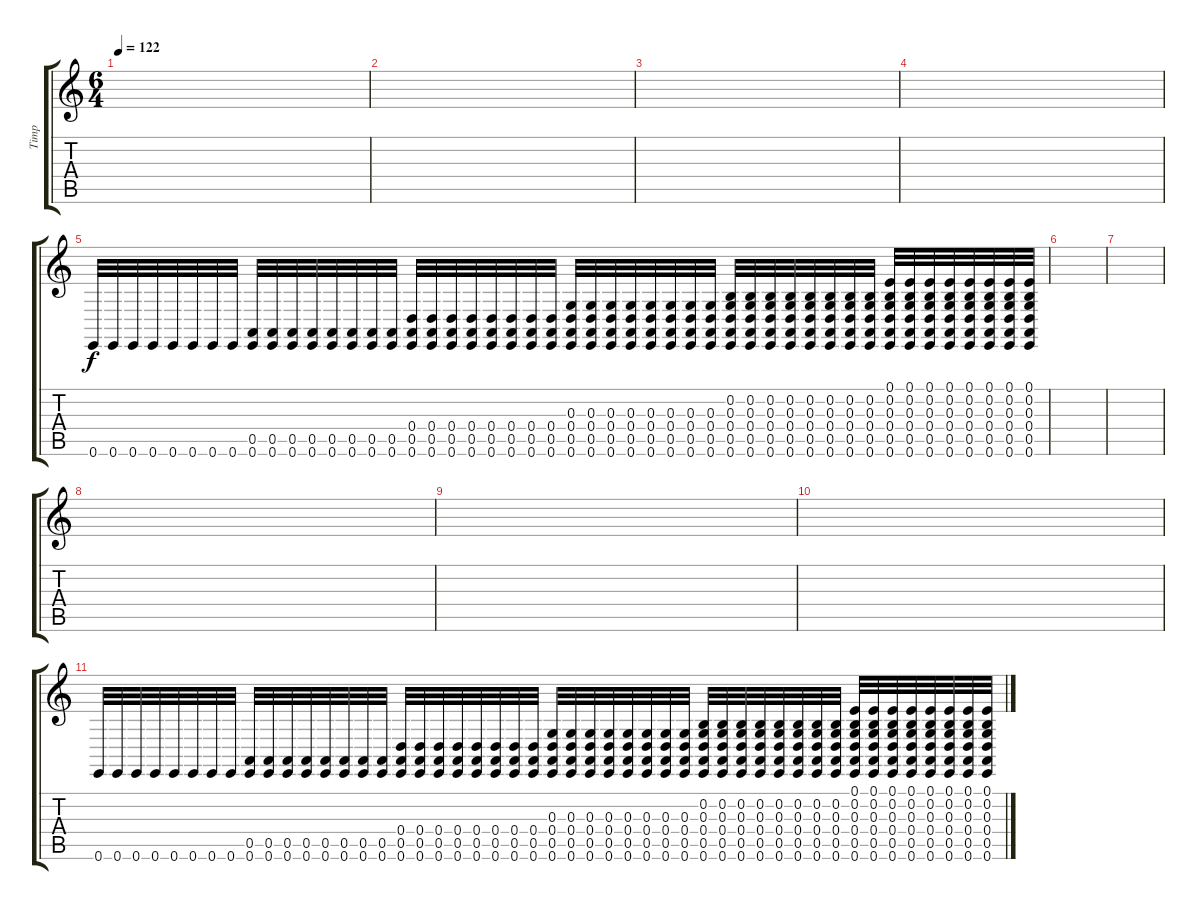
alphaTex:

\track ("Timp" "Timp") {instrument timpani}
\staff {score tabs}
\tuning (E4 B3 G3 D3 A2 E2) {hide}
\ts (6 4)
\tempo 122
\clef g2
\ks c
|
|
|
|
0.6.32 0.6.32 0.6.32 0.6.32 0.6.32 0.6.32 0.6.32 0.6.32 (0.5 0.6).32 (0.5 0.6).32 (0.5 0.6).32 (0.5 0.6).32 (0.5 0.6).32 (0.5 0.6).32 (0.5 0.6).32 (0.5 0.6).32 (0.4 0.5 0.6).32 (0.4 0.5 0.6).32 (0.4 0.5 0.6).32 (0.4 0.5 0.6).32 (0.4 0.5 0.6).32 (0.4 0.5 0.6).32 (0.4 0.5 0.6).32 (0.4 0.5 0.6).32 (0.3 0.4 0.5 0.6).32 (0.3 0.4 0.5 0.6).32 (0.3 0.4 0.5 0.6).32 (0.3 0.4 0.5 0.6).32 (0.3 0.4 0.5 0.6).32 (0.3 0.4 0.5 0.6).32 (0.3 0.4 0.5 0.6).32 (0.3 0.4 0.5 0.6).32 (0.2 0.3 0.4 0.5 0.6).32 (0.2 0.3 0.4 0.5 0.6).32 (0.2 0.3 0.4 0.5 0.6).32 (0.2 0.3 0.4 0.5 0.6).32 (0.2 0.3 0.4 0.5 0.6).32 (0.2 0.3 0.4 0.5 0.6).32 (0.2 0.3 0.4 0.5 0.6).32 (0.2 0.3 0.4 0.5 0.6).32 (0.1 0.2 0.3 0.4 0.5 0.6).32 (0.1 0.2 0.3 0.4 0.5 0.6).32 (0.1 0.2 0.3 0.4 0.5 0.6).32 (0.1 0.2 0.3 0.4 0.5 0.6).32 (0.1 0.2 0.3 0.4 0.5 0.6).32 (0.1 0.2 0.3 0.4 0.5 0.6).32 (0.1 0.2 0.3 0.4 0.5 0.6).32 (0.1 0.2 0.3 0.4 0.5 0.6).32 |
|
|
|
|
|
0.6.32 0.6.32 0.6.32 0.6.32 0.6.32 0.6.32 0.6.32 0.6.32 (0.5 0.6).32 (0.5 0.6).32 (0.5 0.6).32 (0.5 0.6).32 (0.5 0.6).32 (0.5 0.6).32 (0.5 0.6).32 (0.5 0.6).32 (0.4 0.5 0.6).32 (0.4 0.5 0.6).32 (0.4 0.5 0.6).32 (0.4 0.5 0.6).32 (0.4 0.5 0.6).32 (0.4 0.5 0.6).32 (0.4 0.5 0.6).32 (0.4 0.5 0.6).32 (0.3 0.4 0.5 0.6).32 (0.3 0.4 0.5 0.6).32 (0.3 0.4 0.5 0.6).32 (0.3 0.4 0.5 0.6).32 (0.3 0.4 0.5 0.6).32 (0.3 0.4 0.5 0.6).32 (0.3 0.4 0.5 0.6).32 (0.3 0.4 0.5 0.6).32 (0.2 0.3 0.4 0.5 0.6).32 (0.2 0.3 0.4 0.5 0.6).32 (0.2 0.3 0.4 0.5 0.6).32 (0.2 0.3 0.4 0.5 0.6).32 (0.2 0.3 0.4 0.5 0.6).32 (0.2 0.3 0.4 0.5 0.6).32 (0.2 0.3 0.4 0.5 0.6).32 (0.2 0.3 0.4 0.5 0.6).32 (0.1 0.2 0.3 0.4 0.5 0.6).32 (0.1 0.2 0.3 0.4 0.5 0.6).32 (0.1 0.2 0.3 0.4 0.5 0.6).32 (0.1 0.2 0.3 0.4 0.5 0.6).32 (0.1 0.2 0.3 0.4 0.5 0.6).32 (0.1 0.2 0.3 0.4 0.5 0.6).32 (0.1 0.2 0.3 0.4 0.5 0.6).32 (0.1 0.2 0.3 0.4 0.5 0.6).32
